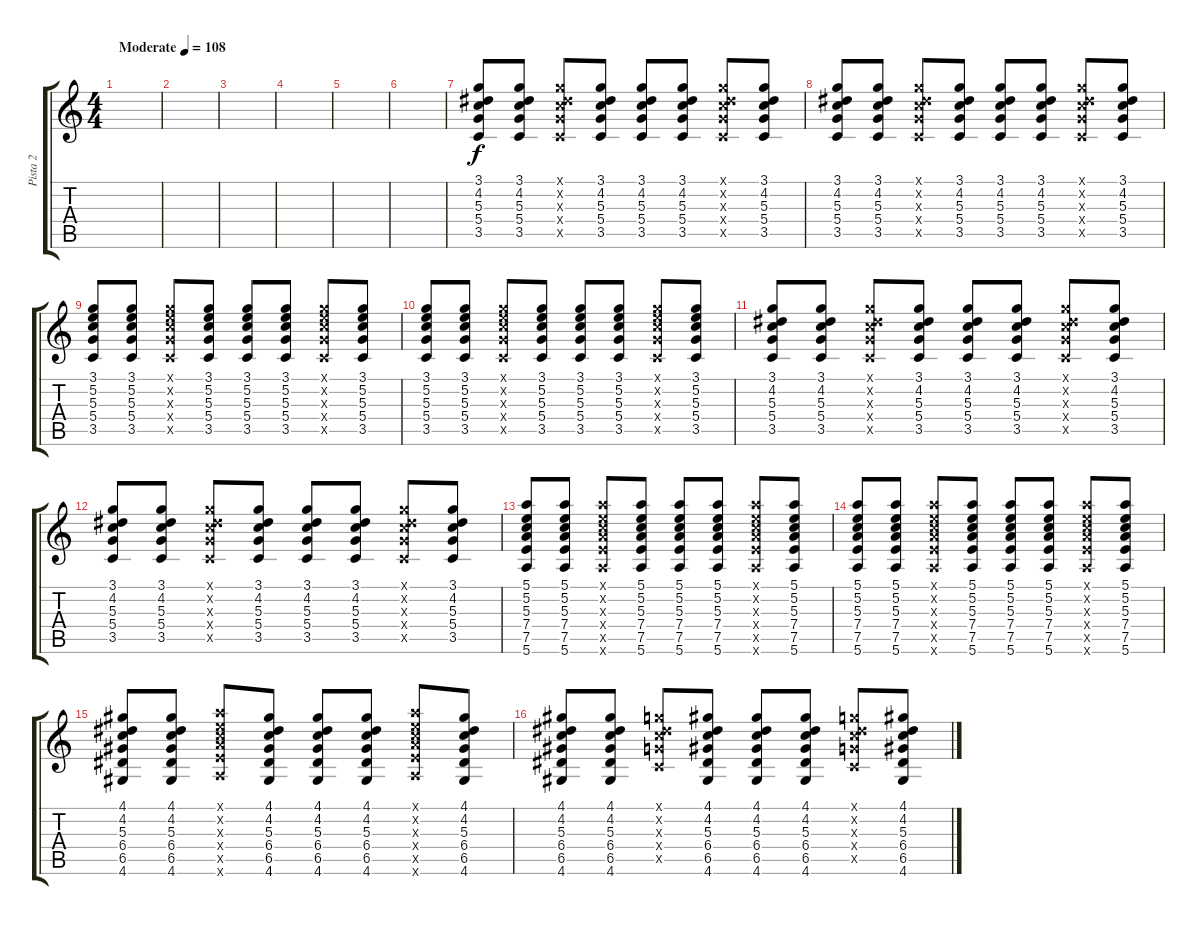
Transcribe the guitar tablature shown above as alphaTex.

\track ("Pista 2" "Pista 2") {instrument electricguitarclean}
\staff {score tabs}
\tuning (E4 B3 G3 D3 A2 E2) {hide}
\ts (4 4)
\tempo (108 "Moderate")
\clef g2
\ks c
|
|
|
|
|
|
(3.1 4.2 5.3 5.4 3.5).8 (3.1 4.2 5.3 5.4 3.5).8 (3.1{x} 4.2{x} 5.3{x} 5.4{x} 3.5{x}).8 (3.1 4.2 5.3 5.4 3.5).8 (3.1 4.2 5.3 5.4 3.5).8 (3.1 4.2 5.3 5.4 3.5).8 (3.1{x} 4.2{x} 5.3{x} 5.4{x} 3.5{x}).8 (3.1 4.2 5.3 5.4 3.5).8 |
(3.1 4.2 5.3 5.4 3.5).8 (3.1 4.2 5.3 5.4 3.5).8 (3.1{x} 4.2{x} 5.3{x} 5.4{x} 3.5{x}).8 (3.1 4.2 5.3 5.4 3.5).8 (3.1 4.2 5.3 5.4 3.5).8 (3.1 4.2 5.3 5.4 3.5).8 (3.1{x} 4.2{x} 5.3{x} 5.4{x} 3.5{x}).8 (3.1 4.2 5.3 5.4 3.5).8 |
(3.1 5.2 5.3 5.4 3.5).8 (3.1 5.2 5.3 5.4 3.5).8 (3.1{x} 5.2{x} 5.3{x} 5.4{x} 3.5{x}).8 (3.1 5.2 5.3 5.4 3.5).8 (3.1 5.2 5.3 5.4 3.5).8 (3.1 5.2 5.3 5.4 3.5).8 (3.1{x} 5.2{x} 5.3{x} 5.4{x} 3.5{x}).8 (3.1 5.2 5.3 5.4 3.5).8 |
(3.1 5.2 5.3 5.4 3.5).8 (3.1 5.2 5.3 5.4 3.5).8 (3.1{x} 5.2{x} 5.3{x} 5.4{x} 3.5{x}).8 (3.1 5.2 5.3 5.4 3.5).8 (3.1 5.2 5.3 5.4 3.5).8 (3.1 5.2 5.3 5.4 3.5).8 (3.1{x} 5.2{x} 5.3{x} 5.4{x} 3.5{x}).8 (3.1 5.2 5.3 5.4 3.5).8 |
(3.1 4.2 5.3 5.4 3.5).8 (3.1 4.2 5.3 5.4 3.5).8 (3.1{x} 4.2{x} 5.3{x} 5.4{x} 3.5{x}).8 (3.1 4.2 5.3 5.4 3.5).8 (3.1 4.2 5.3 5.4 3.5).8 (3.1 4.2 5.3 5.4 3.5).8 (3.1{x} 4.2{x} 5.3{x} 5.4{x} 3.5{x}).8 (3.1 4.2 5.3 5.4 3.5).8 |
(3.1 4.2 5.3 5.4 3.5).8 (3.1 4.2 5.3 5.4 3.5).8 (3.1{x} 4.2{x} 5.3{x} 5.4{x} 3.5{x}).8 (3.1 4.2 5.3 5.4 3.5).8 (3.1 4.2 5.3 5.4 3.5).8 (3.1 4.2 5.3 5.4 3.5).8 (3.1{x} 4.2{x} 5.3{x} 5.4{x} 3.5{x}).8 (3.1 4.2 5.3 5.4 3.5).8 |
(5.1 5.2 5.3 7.4 7.5 5.6).8 (5.1 5.2 5.3 7.4 7.5 5.6).8 (5.1{x} 5.2{x} 5.3{x} 7.4{x} 7.5{x} 5.6{x}).8 (5.1 5.2 5.3 7.4 7.5 5.6).8 (5.1 5.2 5.3 7.4 7.5 5.6).8 (5.1 5.2 5.3 7.4 7.5 5.6).8 (5.1{x} 5.2{x} 5.3{x} 7.4{x} 7.5{x} 5.6{x}).8 (5.1 5.2 5.3 7.4 7.5 5.6).8 |
(5.1 5.2 5.3 7.4 7.5 5.6).8 (5.1 5.2 5.3 7.4 7.5 5.6).8 (5.1{x} 5.2{x} 5.3{x} 7.4{x} 7.5{x} 5.6{x}).8 (5.1 5.2 5.3 7.4 7.5 5.6).8 (5.1 5.2 5.3 7.4 7.5 5.6).8 (5.1 5.2 5.3 7.4 7.5 5.6).8 (5.1{x} 5.2{x} 5.3{x} 7.4{x} 7.5{x} 5.6{x}).8 (5.1 5.2 5.3 7.4 7.5 5.6).8 |
(4.1 4.2 5.3 6.4 6.5 4.6).8 (4.1 4.2 5.3 6.4 6.5 4.6).8 (5.1{x} 5.2{x} 5.3{x} 7.4{x} 7.5{x} 5.6{x}).8 (4.1 4.2 5.3 6.4 6.5 4.6).8 (4.1 4.2 5.3 6.4 6.5 4.6).8 (4.1 4.2 5.3 6.4 6.5 4.6).8 (5.1{x} 5.2{x} 5.3{x} 7.4{x} 7.5{x} 5.6{x}).8 (4.1 4.2 5.3 6.4 6.5 4.6).8 |
(4.1 4.2 5.3 6.4 6.5 4.6).8 (4.1 4.2 5.3 6.4 6.5 4.6).8 (3.1{x} 4.2{x} 5.3{x} 5.4{x} 3.5{x}).8 (4.1 4.2 5.3 6.4 6.5 4.6).8 (4.1 4.2 5.3 6.4 6.5 4.6).8 (4.1 4.2 5.3 6.4 6.5 4.6).8 (3.1{x} 4.2{x} 5.3{x} 5.4{x} 3.5{x}).8 (4.1 4.2 5.3 6.4 6.5 4.6).8
